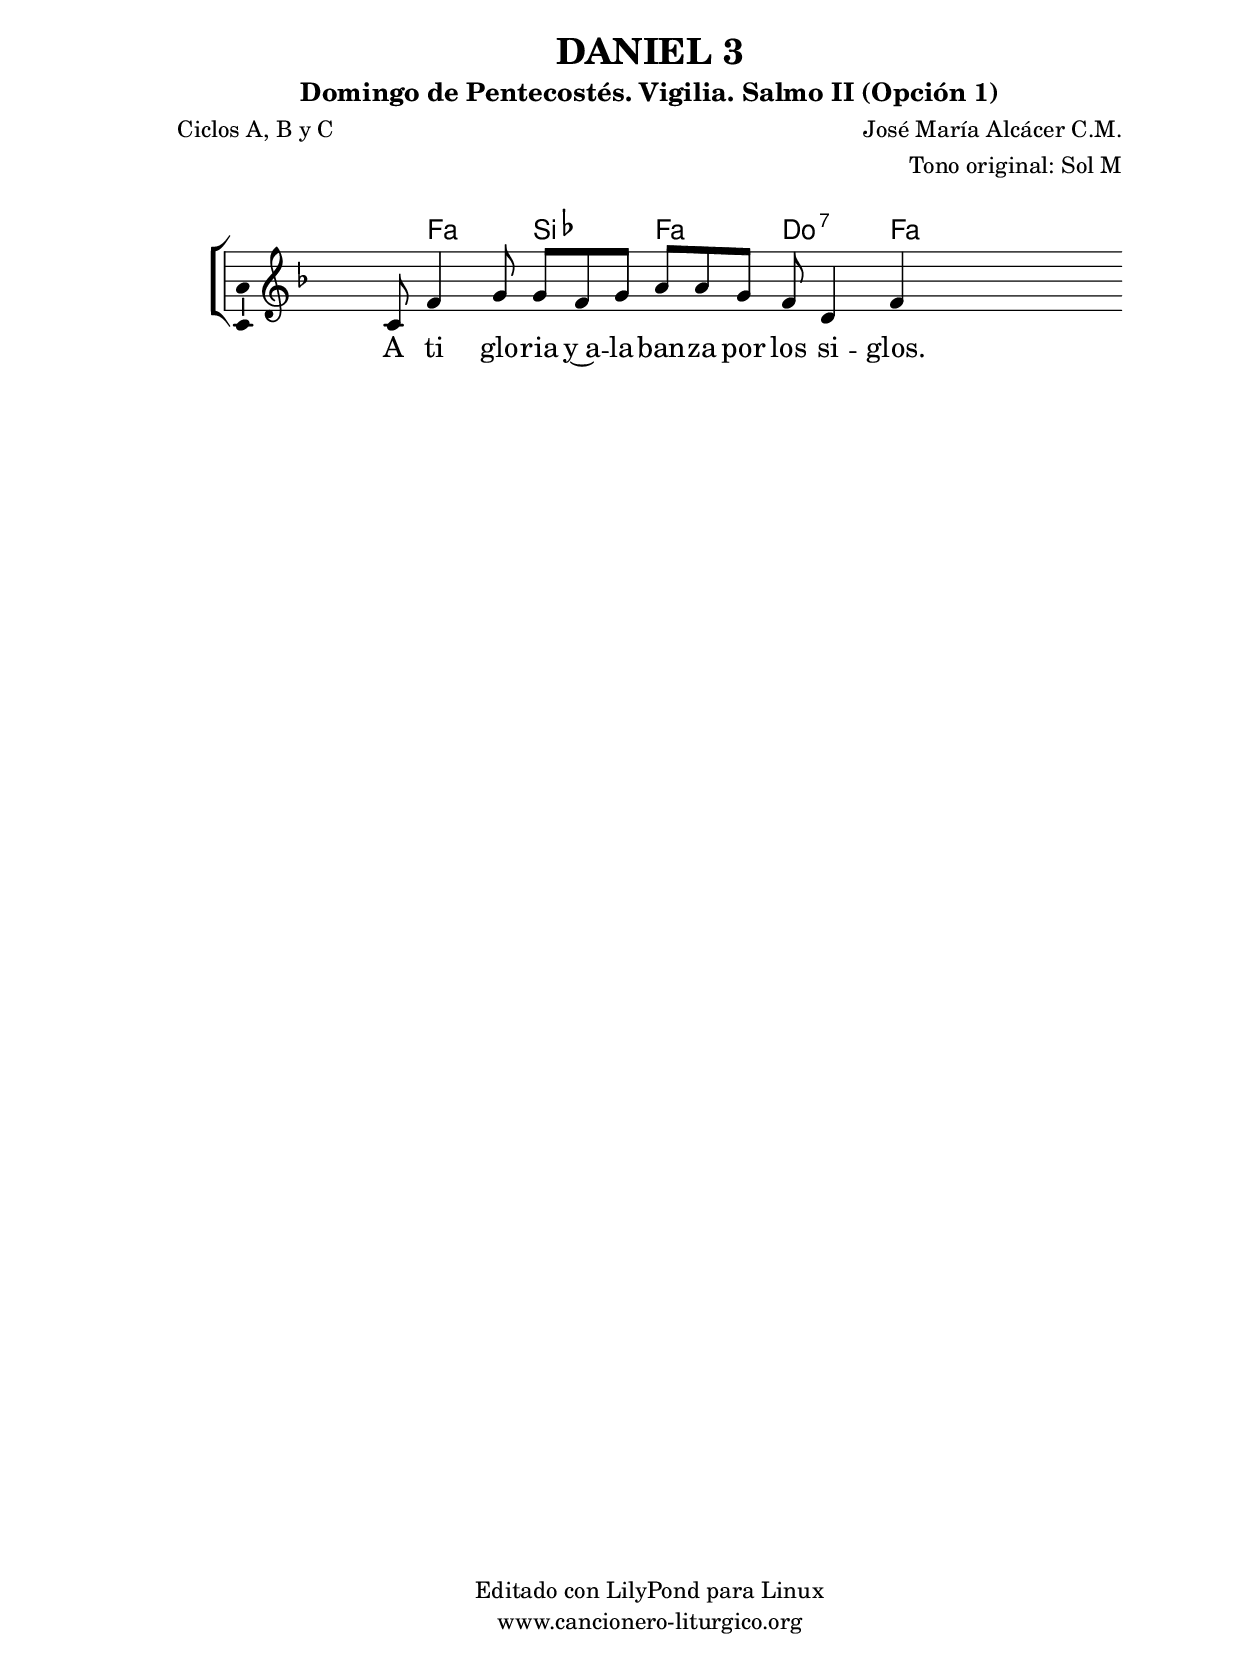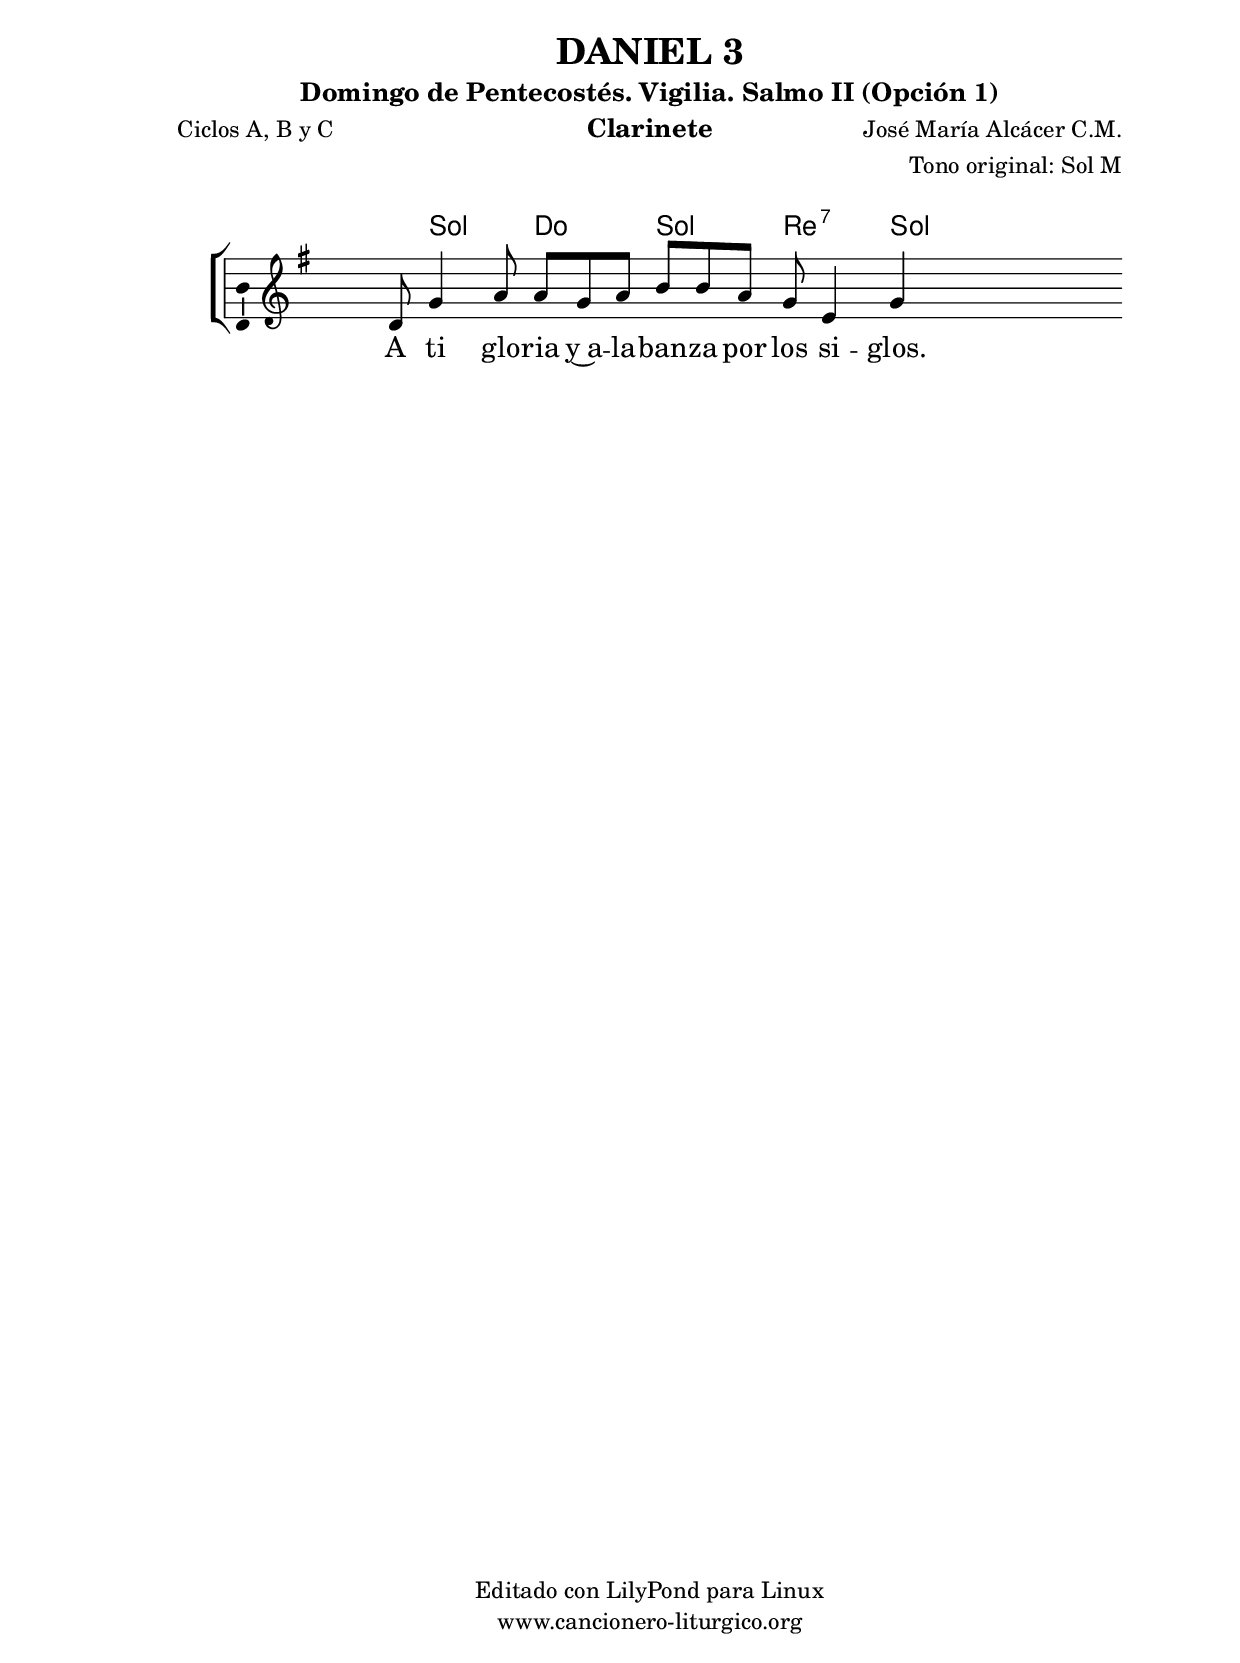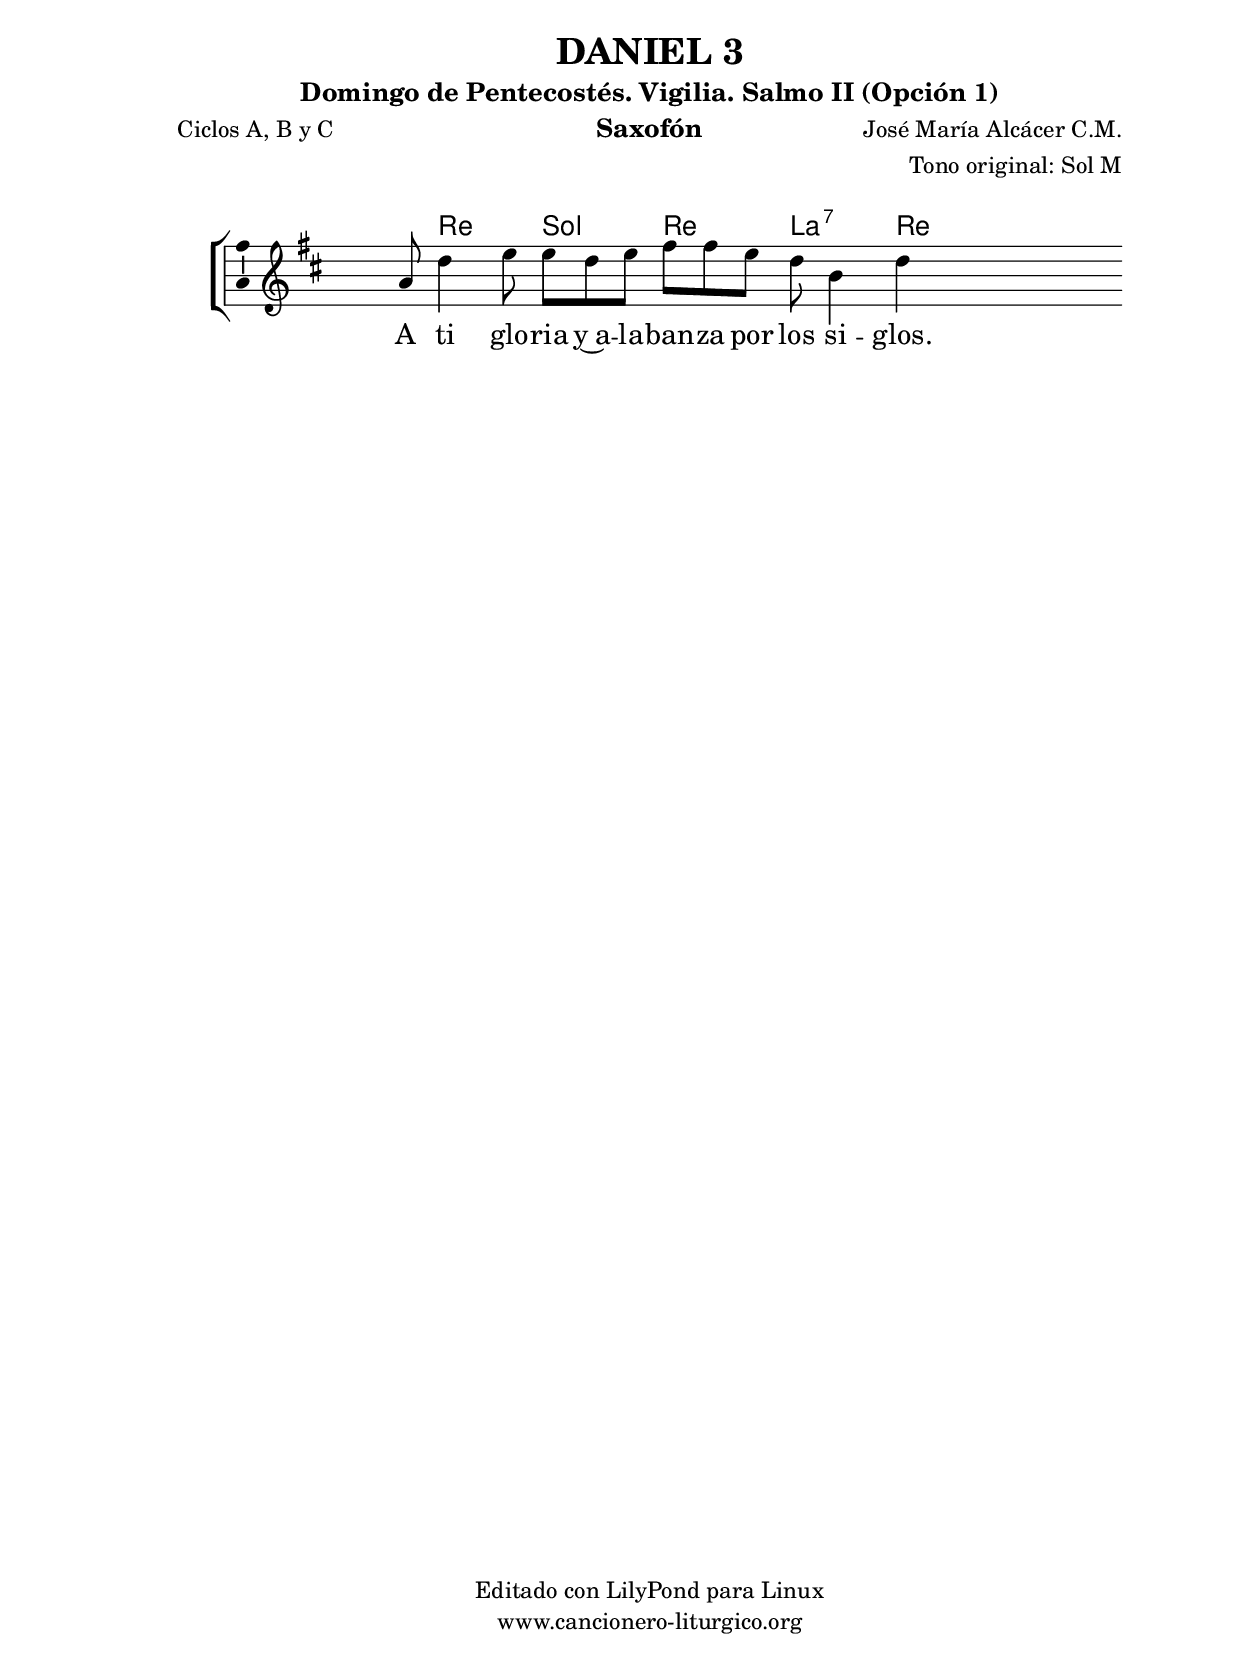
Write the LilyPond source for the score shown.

%
%para convertir .midi en .wav:
%timidity filename.midi -Ow -o finename.wav
%
%
%Para convertir de .wav a .mp3:
%lame -h -m j filename.wav
%
%
%para escuchar el midi:
%timidity nombrefichero.midi
%


%versión de lilypond para la que se ha escrito esta partitura:
\version "2.16.0"

	%Tamaño papel
	#(set-default-paper-size "a4")
	%Tamaño partitura
	#(set-global-staff-size 20)
	%No responde al pulsar sobre una nota
	#(ly:set-option 'point-and-click #f)

%parámetros del encabezamiento:
\header {
	title = "DANIEL 3"
	subtitle = "Domingo de Pentecostés. Vigilia. Salmo II (Opción 1)"
	composer = "José María Alcácer C.M."
	poet = "Ciclos A, B y C"
	meter = ""
	arranger = "Tono original: Sol M"
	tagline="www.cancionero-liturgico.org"
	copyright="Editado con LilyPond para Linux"
	tiempo = "Pentecostés"
	usos = "Salmo"
	letra = "A ti gloria y alabanza por los siglos."
	}

%parámetros asociados al papel:
\paper  {
	oddHeaderMarkup = \markup {\fill-line { \on-the-fly #not-first-page \fromproperty #'header:title \on-the-fly #not-first-page \fromproperty #'header:composer }}
	evenHeaderMarkup = \markup {\fill-line { \fromproperty #'header:composer \fromproperty #'header:title }}
	#(set-paper-size "a4")
	print-page-number = ##f
	first-page-number = 1
	print-first-page-number = ##f
%	head-separation = 3.0 \cm
	top-margin = 2.0 \cm
	bottom-margin = 0.5\cm
%%%	bottom-margin = -1.0\cm
	left-margin = 3.0 \cm
	line-width = 16.0 \cm 
	indent = 8\mm
	interscoreline = 2.\mm
	between-system-space = 15\mm
%	para que las partituras no llenen la hoja:
	ragged-bottom = ##t
%	idem para la última hoja:
	ragged-last-bottom = ##f
%	para que las partituras llenen el ancho del papel:
	ragged-last = ##f
	after-title-space = 2.5 \cm
%page-count=1
%system-count=1

	%Flexible Vertical Spacing
%	markup-markup-spacing =
%	#'((basic-distance . 15) (minimum-distance . 15) (padding . 3))
	markup-system-spacing =
	#'((basic-distance . 15) (minimum-distance . 15) (padding . 3))
	system-system-spacing =
	#'((basic-distance . 15) (minimum-distance . 15) (padding . 3))
	score-system-spacing =
	#'((basic-distance . 15) (minimum-distance . 15) (padding . 5))
%	top-system-spacing = % header
%	#'((basic-distance . 8) (minimum-distance . 0) (padding . 3))
%	top-markup-spacing =
%	#'((basic-distance . 20) (minimum-distance . 20) (padding . 3))
	last-bottom-spacing = % footer
	#'((basic-distance . 5) (minimum-distance . 5) (padding . 3))
%	score-markup-spacing =
%	#'((basic-distance . 16) (minimum-distance . 13) (padding . 3))

	}


%parámetros que afectan a toda la partitura:
global =  {
	%clave de sol (G):
	\clef G
	%armadura:
	\transpose g f
	\key g \major
	\tempo 8=150
	\set Score.tempoHideNote = ##t
	}


acordes = {
	\italianChords
	\chordmode {
	\transpose g f
{

s4.
g4. c g d:7 g

	}
	}
}


melodia = 
	\transpose g f
{
	\relative c'{

\time 3/8
s4 d8
g4 a8 a g a b b a g e4 g s8

	\bar "|."
	}
	}


texto = \lyricmode {
A ti glo -- ria y~a -- la -- ban -- za por los si -- glos.
	}


acordesStaff = \context ChordNames = acordesStaff <<
	\set chordChanges = ##t
	\acordes
	>>


vozStaff = \context Voice = vozStaff
\with {\consists "Ambitus_engraver"}
<<
%	\set Staff.instrumentName = ""
%	\set Staff.shortInstrumentName = ""
%	\set Staff.midiInstrument = #"clarinet"
%	\set Staff.midiInstrument = #"cello"
%	\set Staff.midiInstrument = #"flute"
	\set Staff.midiInstrument = #"electric guitar (jazz)"
%	\set Staff.midiInstrument = #"english horn"
%	\set Staff.midiInstrument = #"violin"
%	\set Staff.midiInstrument = #"glockenspiel"
	\set Staff.midiMinimumVolume = #0.7
	\set Staff.midiMaximumVolume = #0.9
	\global
	\melodia
	>>


textoStaff = \context Lyrics = textoStaff <<
	\lyricsto vozStaff \texto
	>>

\book {
	\score {
		\context ChoirStaff {
			\override StaffGroup.SystemStartBracket #'collapse-height = #1
			\override Score.SystemStartBar #'collapse-height = #1
			<<
			\acordesStaff
			\vozStaff
			\textoStaff
			>>
			}
		\layout {
	    		\context {
				\Staff
				\remove Bar_engraver
				\remove "Time_signature_engraver"
				}
	    		\context {
				\Lyrics
				\override LyricText #'font-size = #2
				}
	   		 \context {
				\Score
				%fontSize = #3
				\override StaffSymbol #'staff-space = #(magstep +3)
				%\override Beam #'thickness = #0.55
				%\override SpacingSpanner #'spacing-increment = #1.0
				%\override Slur #'height-limit = #1.5
				}
			}
		}
	\score {
		\unfoldRepeats
		\context ChoirStaff {
			<<
			\acordesStaff
			\vozStaff
			>>
			}
		\midi {
	  		\context {
	  			\Score
				tempoWholesPerMinute = #(ly:make-moment 70 4)
				}
			}
		}
	}

%Partitura para clarinete
#(define output-suffix "C")
\book {
	\header{
		instrument = "Clarinete"
		}
	\score {
		\context ChoirStaff {
			\override StaffGroup.SystemStartBracket #'collapse-height = #1
			\override Score.SystemStartBar #'collapse-height = #1
\transpose c d
			<<
			\acordesStaff
			\vozStaff
			\textoStaff
			>>
			}
		\layout {
	    		\context {
				\Staff
				\remove Bar_engraver
				\remove "Time_signature_engraver"
				}
	    		\context {
				\Lyrics
				\override LyricText #'font-size = #2
				}
	   		 \context {
				\Score
				%fontSize = #3
				\override StaffSymbol #'staff-space = #(magstep +3)
				%\override Beam #'thickness = #0.55
				%\override SpacingSpanner #'spacing-increment = #1.0
				%\override Slur #'height-limit = #1.5
				}
			}
		}
	}

%Partitura para saxofón
#(define output-suffix "S")
\book {
	\header{
		instrument = "Saxofón"
		}
	\score {
		\context ChoirStaff {
			\override StaffGroup.SystemStartBracket #'collapse-height = #1
			\override Score.SystemStartBar #'collapse-height = #1
\transpose c a
			<<
			\acordesStaff
			\vozStaff
			\textoStaff
			>>
			}
		\layout {
	    		\context {
				\Staff
				\remove Bar_engraver
				\remove "Time_signature_engraver"
				}
	    		\context {
				\Lyrics
				\override LyricText #'font-size = #2
				}
	   		 \context {
				\Score
				%fontSize = #3
				\override StaffSymbol #'staff-space = #(magstep +3)
				%\override Beam #'thickness = #0.55
				%\override SpacingSpanner #'spacing-increment = #1.0
				%\override Slur #'height-limit = #1.5
				}
			}
		}
	}

